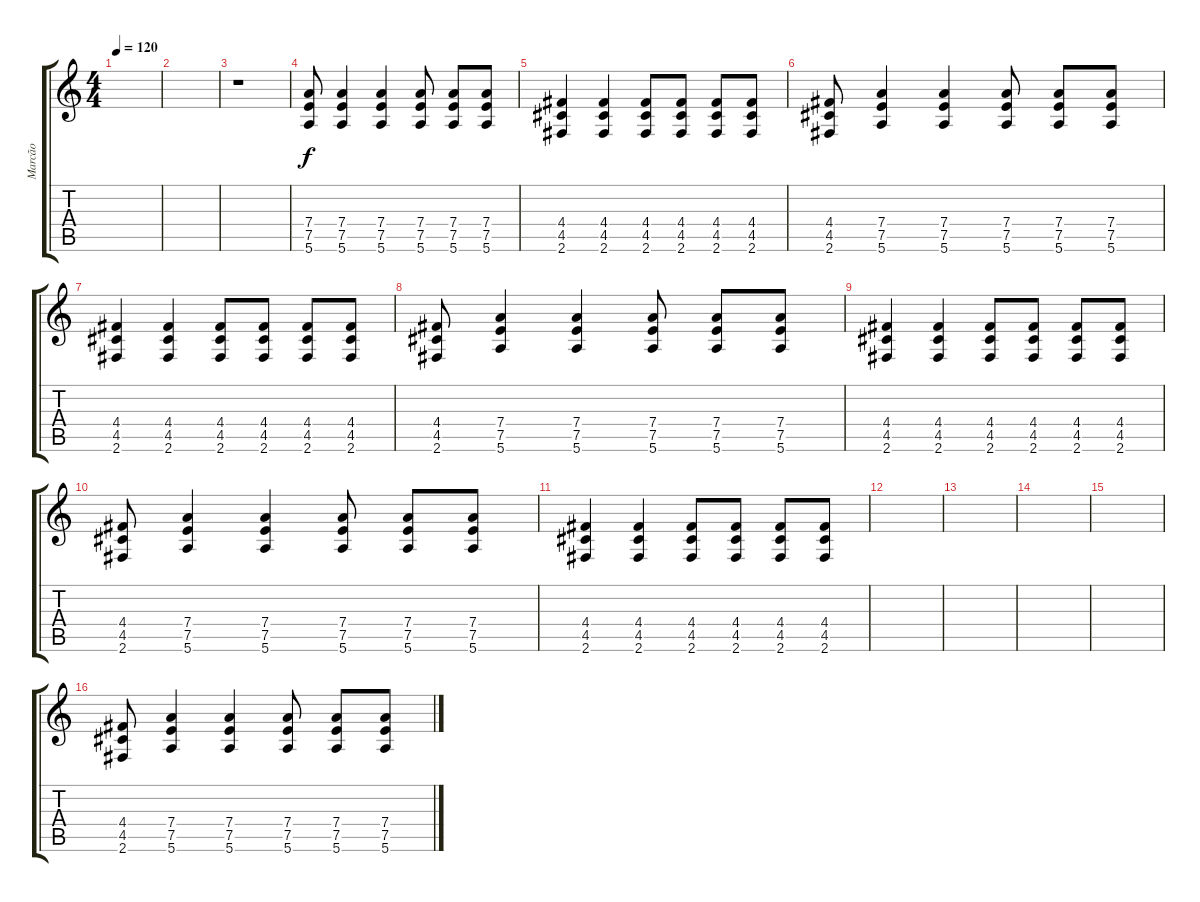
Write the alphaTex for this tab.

\track ("Marcão" "Marcão") {instrument electricguitarclean}
\staff {score tabs}
\tuning (E4 B3 G3 D3 A2 E2) {hide}
\ts (4 4)
\tempo 120
\clef g2
\ks c
|
|
r.1 |
(7.4 7.5 5.6).8 (7.4 7.5 5.6).4 (7.4 7.5 5.6).4 (7.4 7.5 5.6).8 (7.4 7.5 5.6).8 (7.4 7.5 5.6).8 |
(4.4 4.5 2.6).4 (4.4 4.5 2.6).4 (4.4 4.5 2.6).8 (4.4 4.5 2.6).8 (4.4 4.5 2.6).8 (4.4 4.5 2.6).8 |
(4.4 4.5 2.6).8 (7.4 7.5 5.6).4 (7.4 7.5 5.6).4 (7.4 7.5 5.6).8 (7.4 7.5 5.6).8 (7.4 7.5 5.6).8 |
(4.4 4.5 2.6).4 (4.4 4.5 2.6).4 (4.4 4.5 2.6).8 (4.4 4.5 2.6).8 (4.4 4.5 2.6).8 (4.4 4.5 2.6).8 |
(4.4 4.5 2.6).8 (7.4 7.5 5.6).4 (7.4 7.5 5.6).4 (7.4 7.5 5.6).8 (7.4 7.5 5.6).8 (7.4 7.5 5.6).8 |
(4.4 4.5 2.6).4 (4.4 4.5 2.6).4 (4.4 4.5 2.6).8 (4.4 4.5 2.6).8 (4.4 4.5 2.6).8 (4.4 4.5 2.6).8 |
(4.4 4.5 2.6).8 (7.4 7.5 5.6).4 (7.4 7.5 5.6).4 (7.4 7.5 5.6).8 (7.4 7.5 5.6).8 (7.4 7.5 5.6).8 |
(4.4 4.5 2.6).4 (4.4 4.5 2.6).4 (4.4 4.5 2.6).8 (4.4 4.5 2.6).8 (4.4 4.5 2.6).8 (4.4 4.5 2.6).8 |
|
|
|
|
(4.4 4.5 2.6).8 (7.4 7.5 5.6).4 (7.4 7.5 5.6).4 (7.4 7.5 5.6).8 (7.4 7.5 5.6).8 (7.4 7.5 5.6).8
